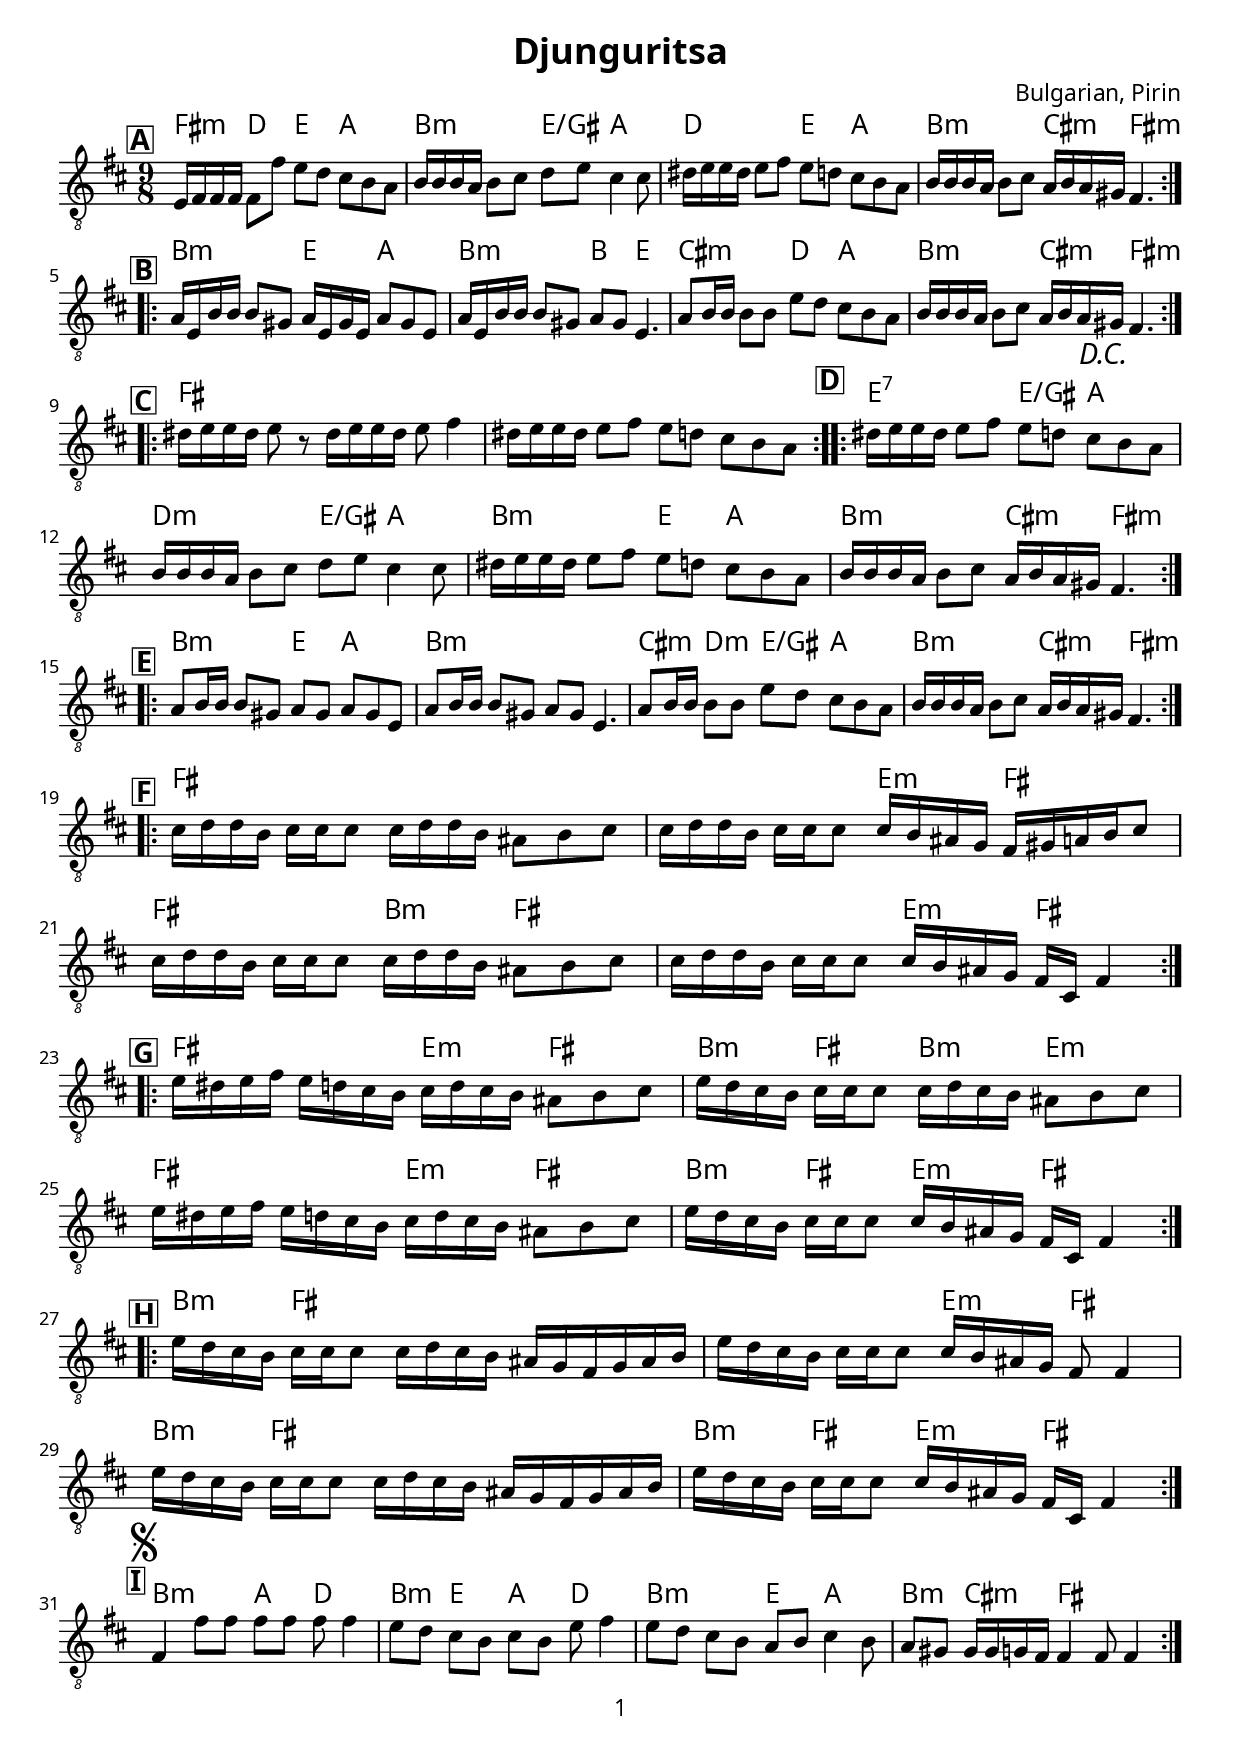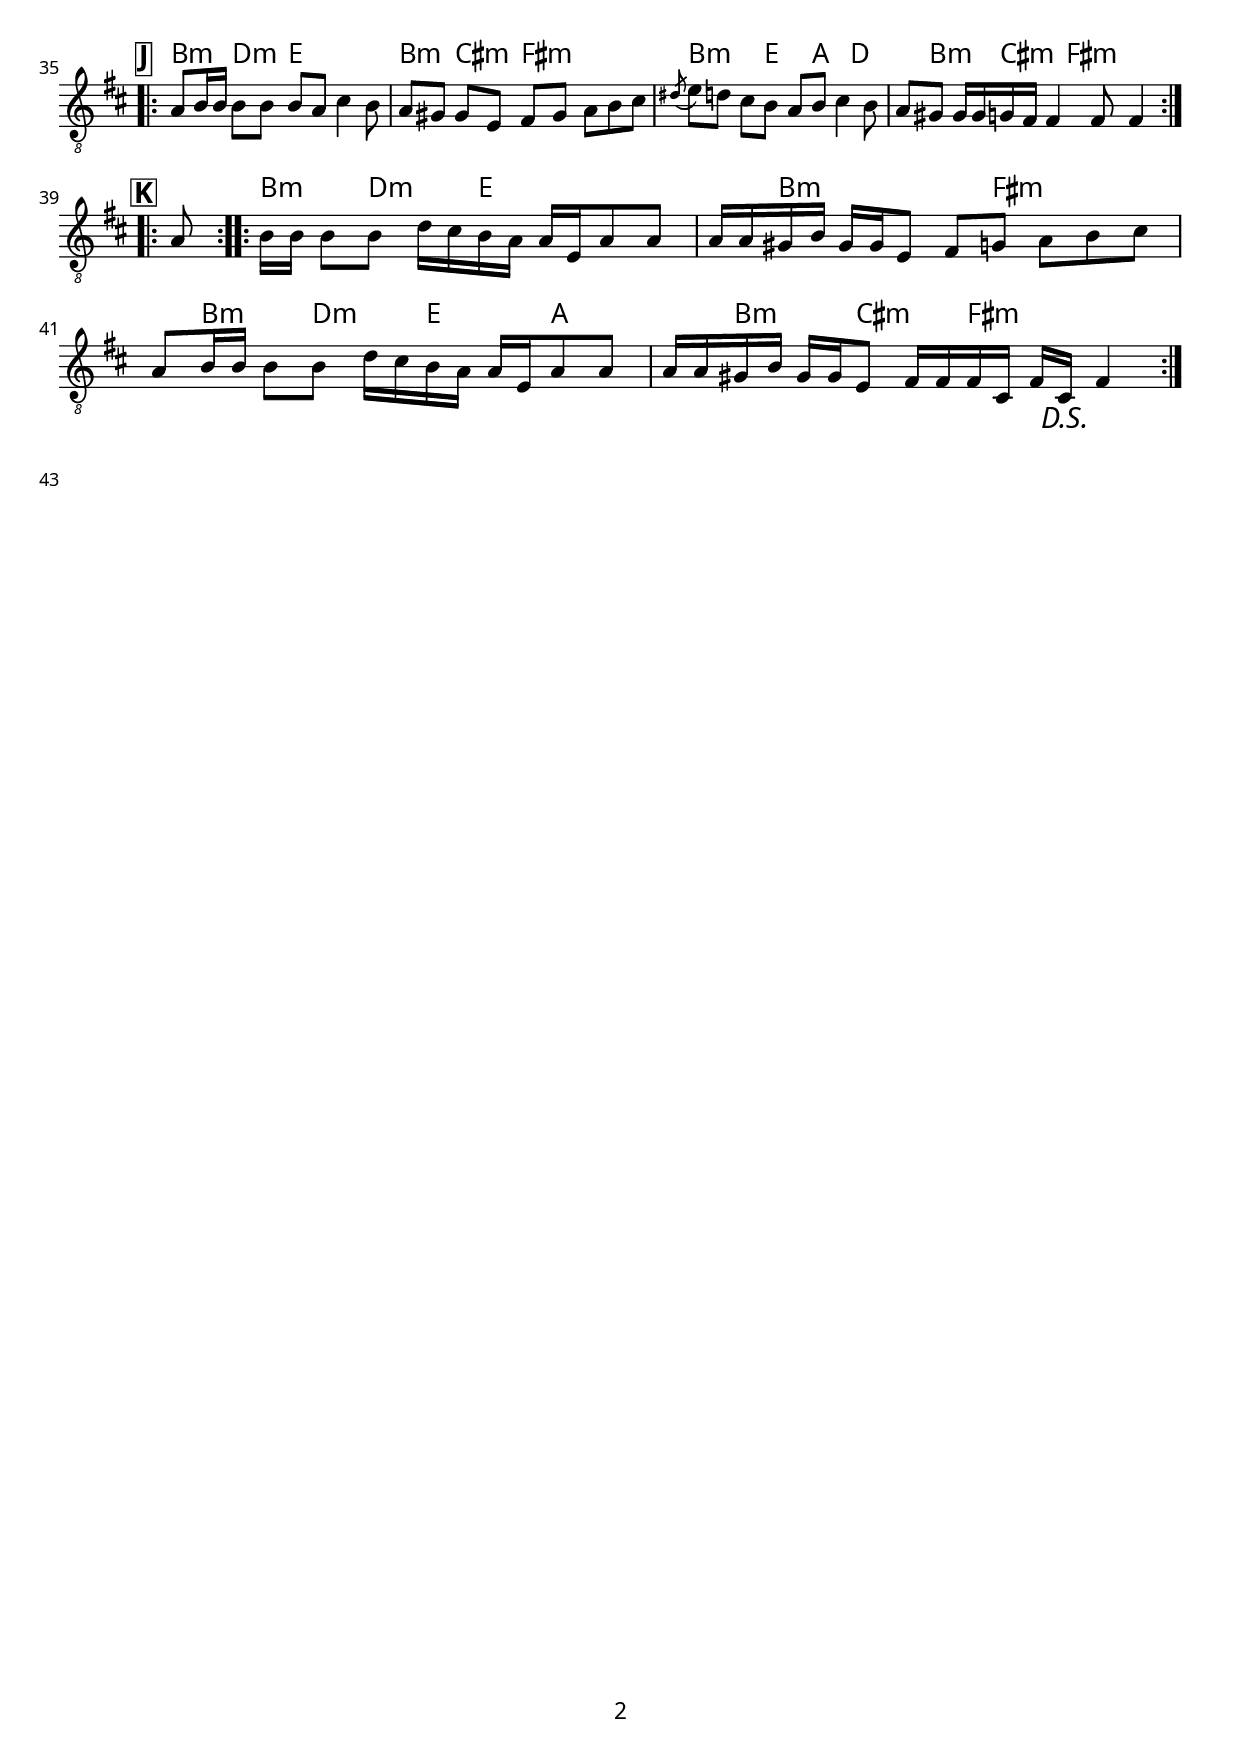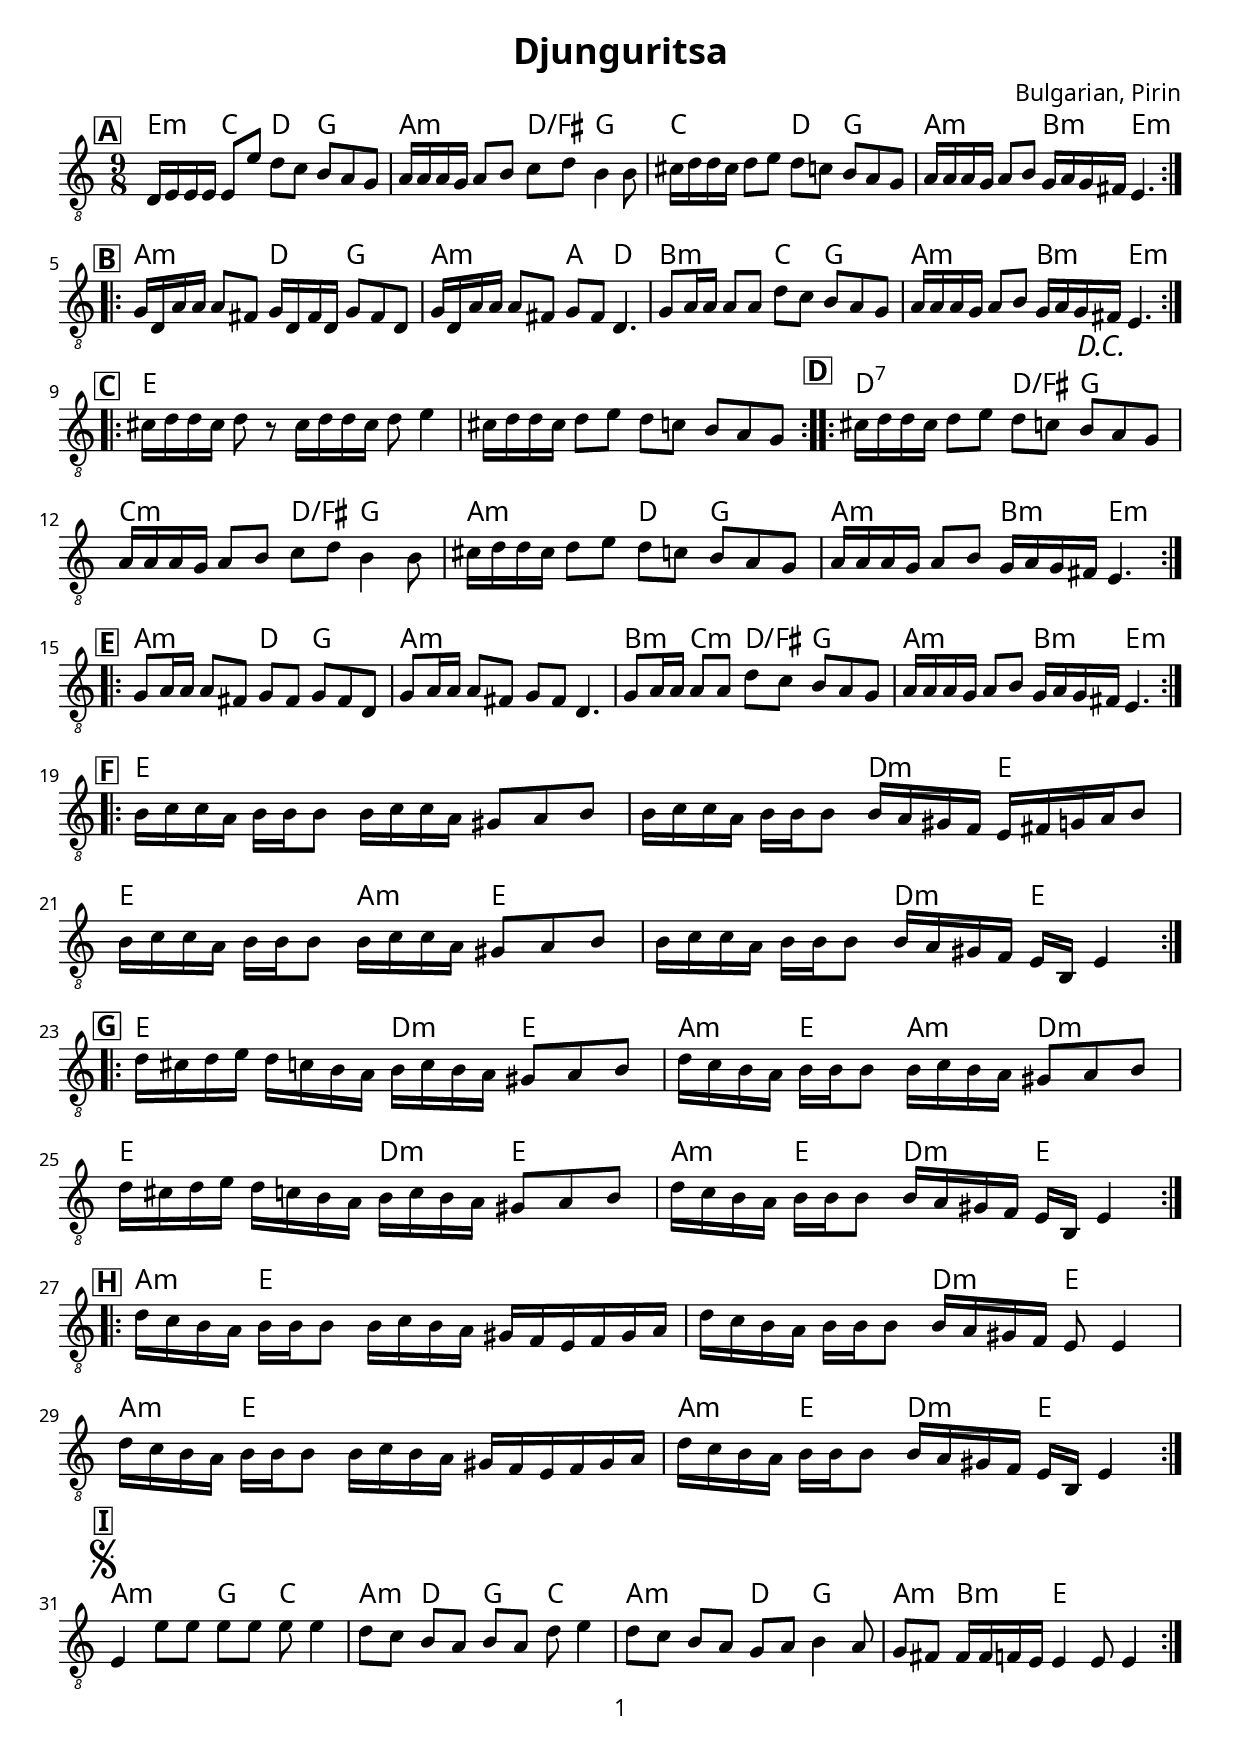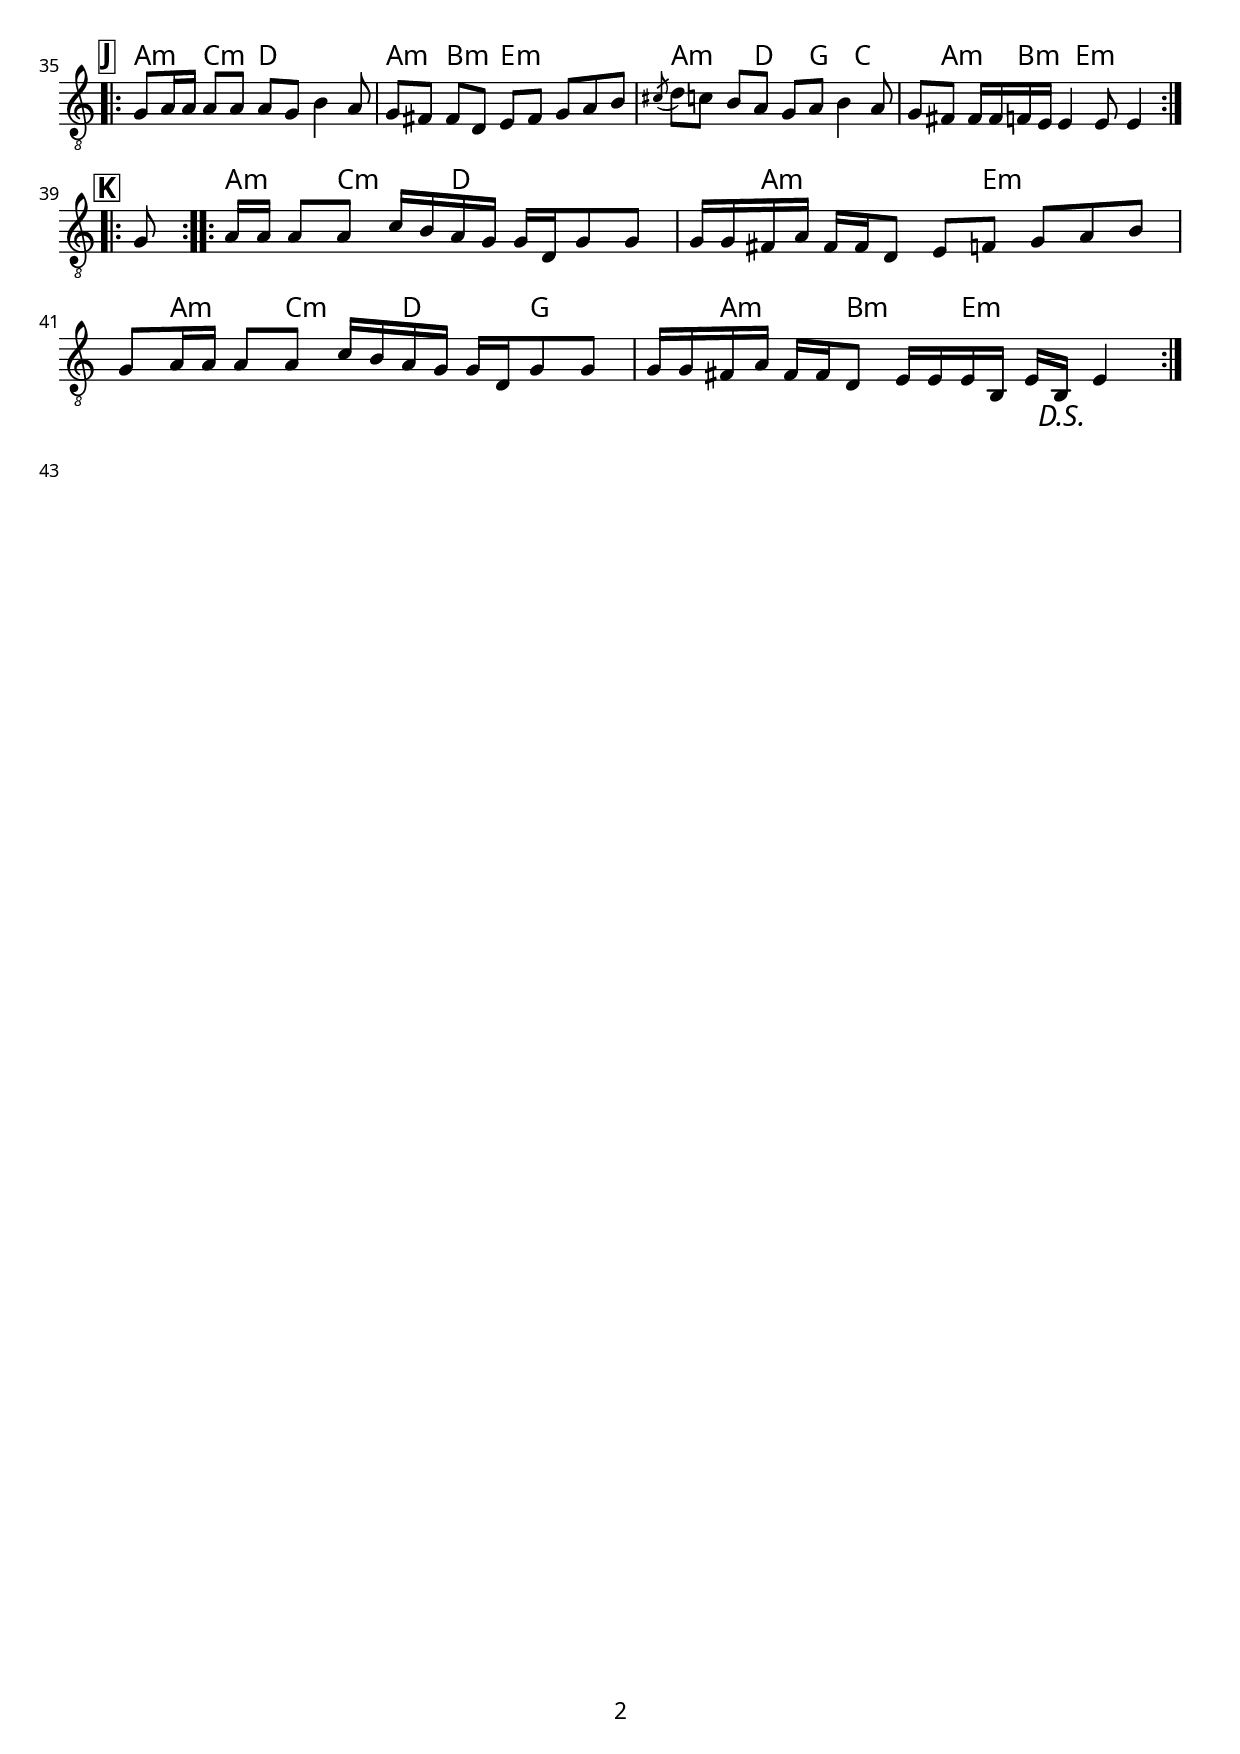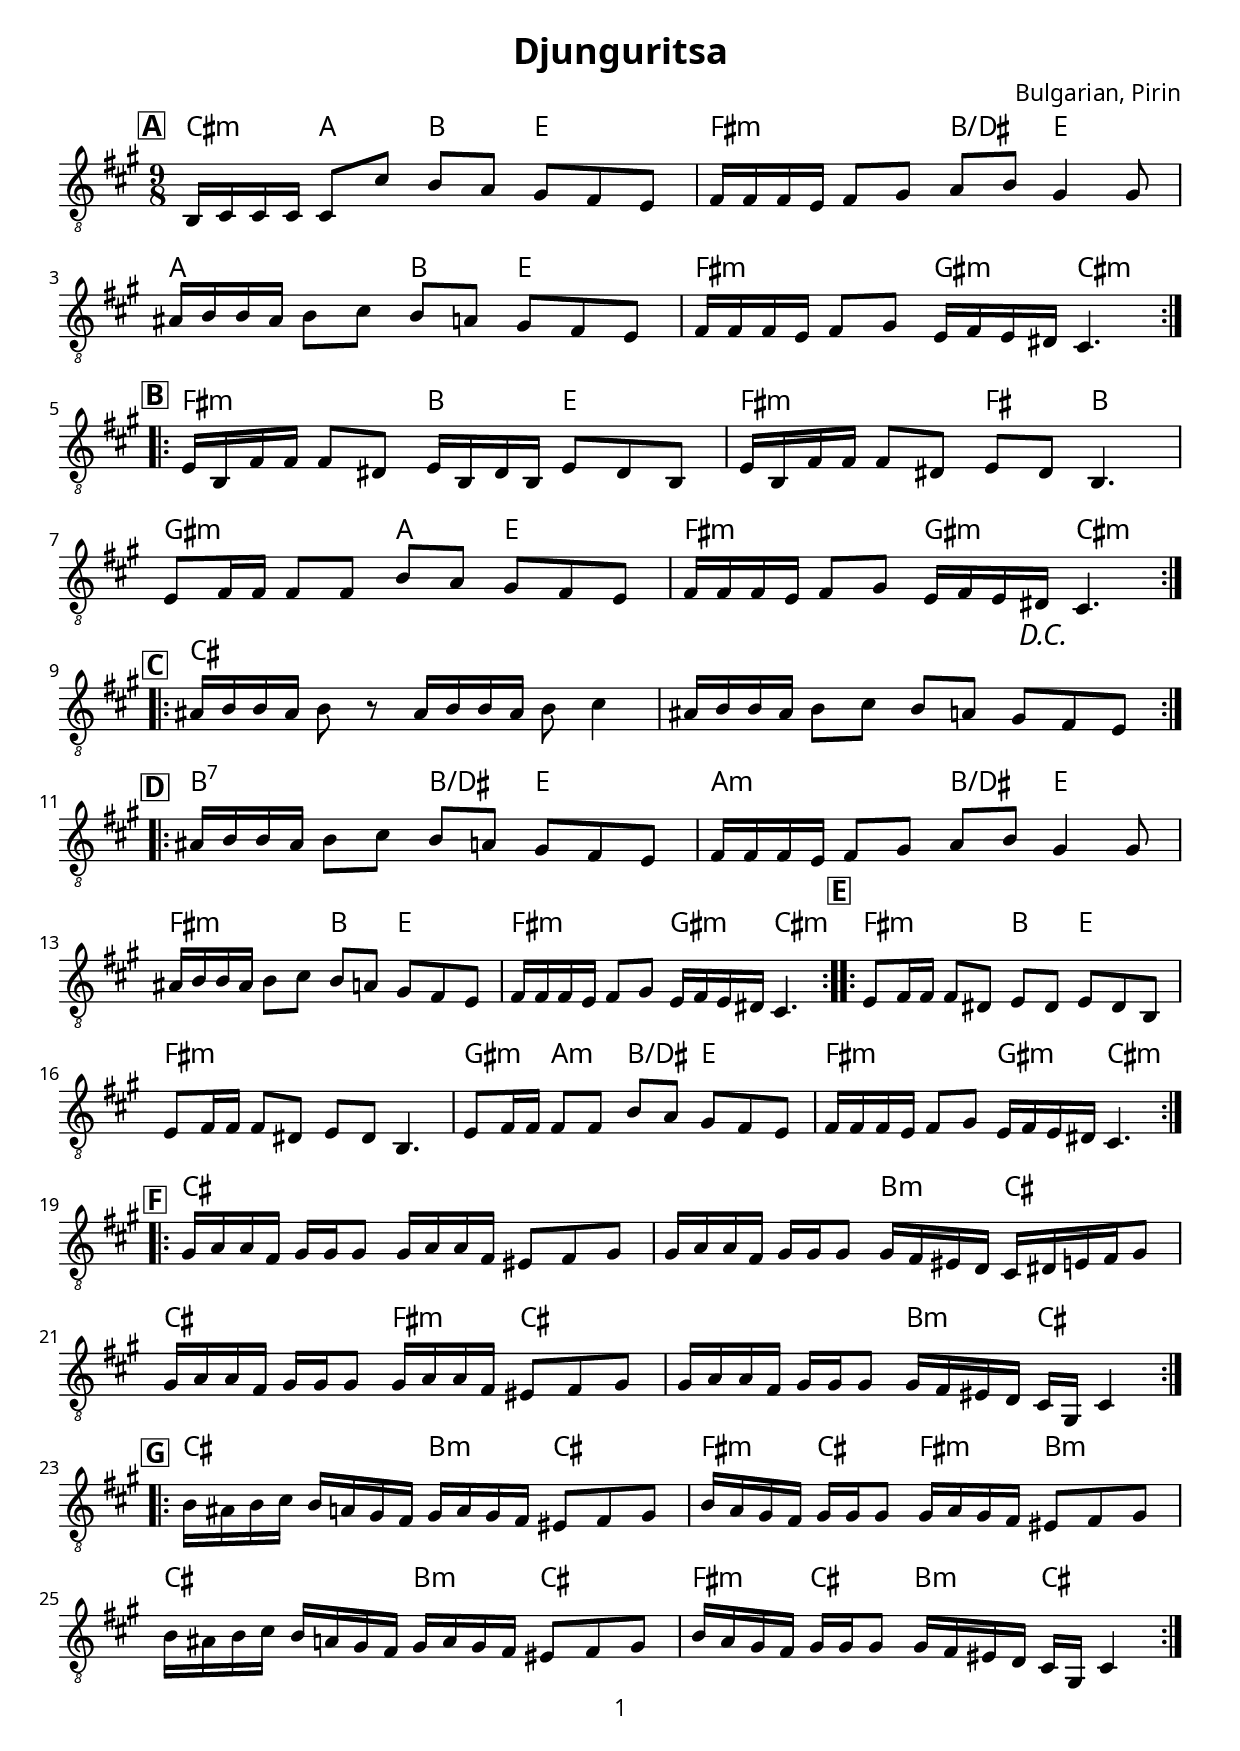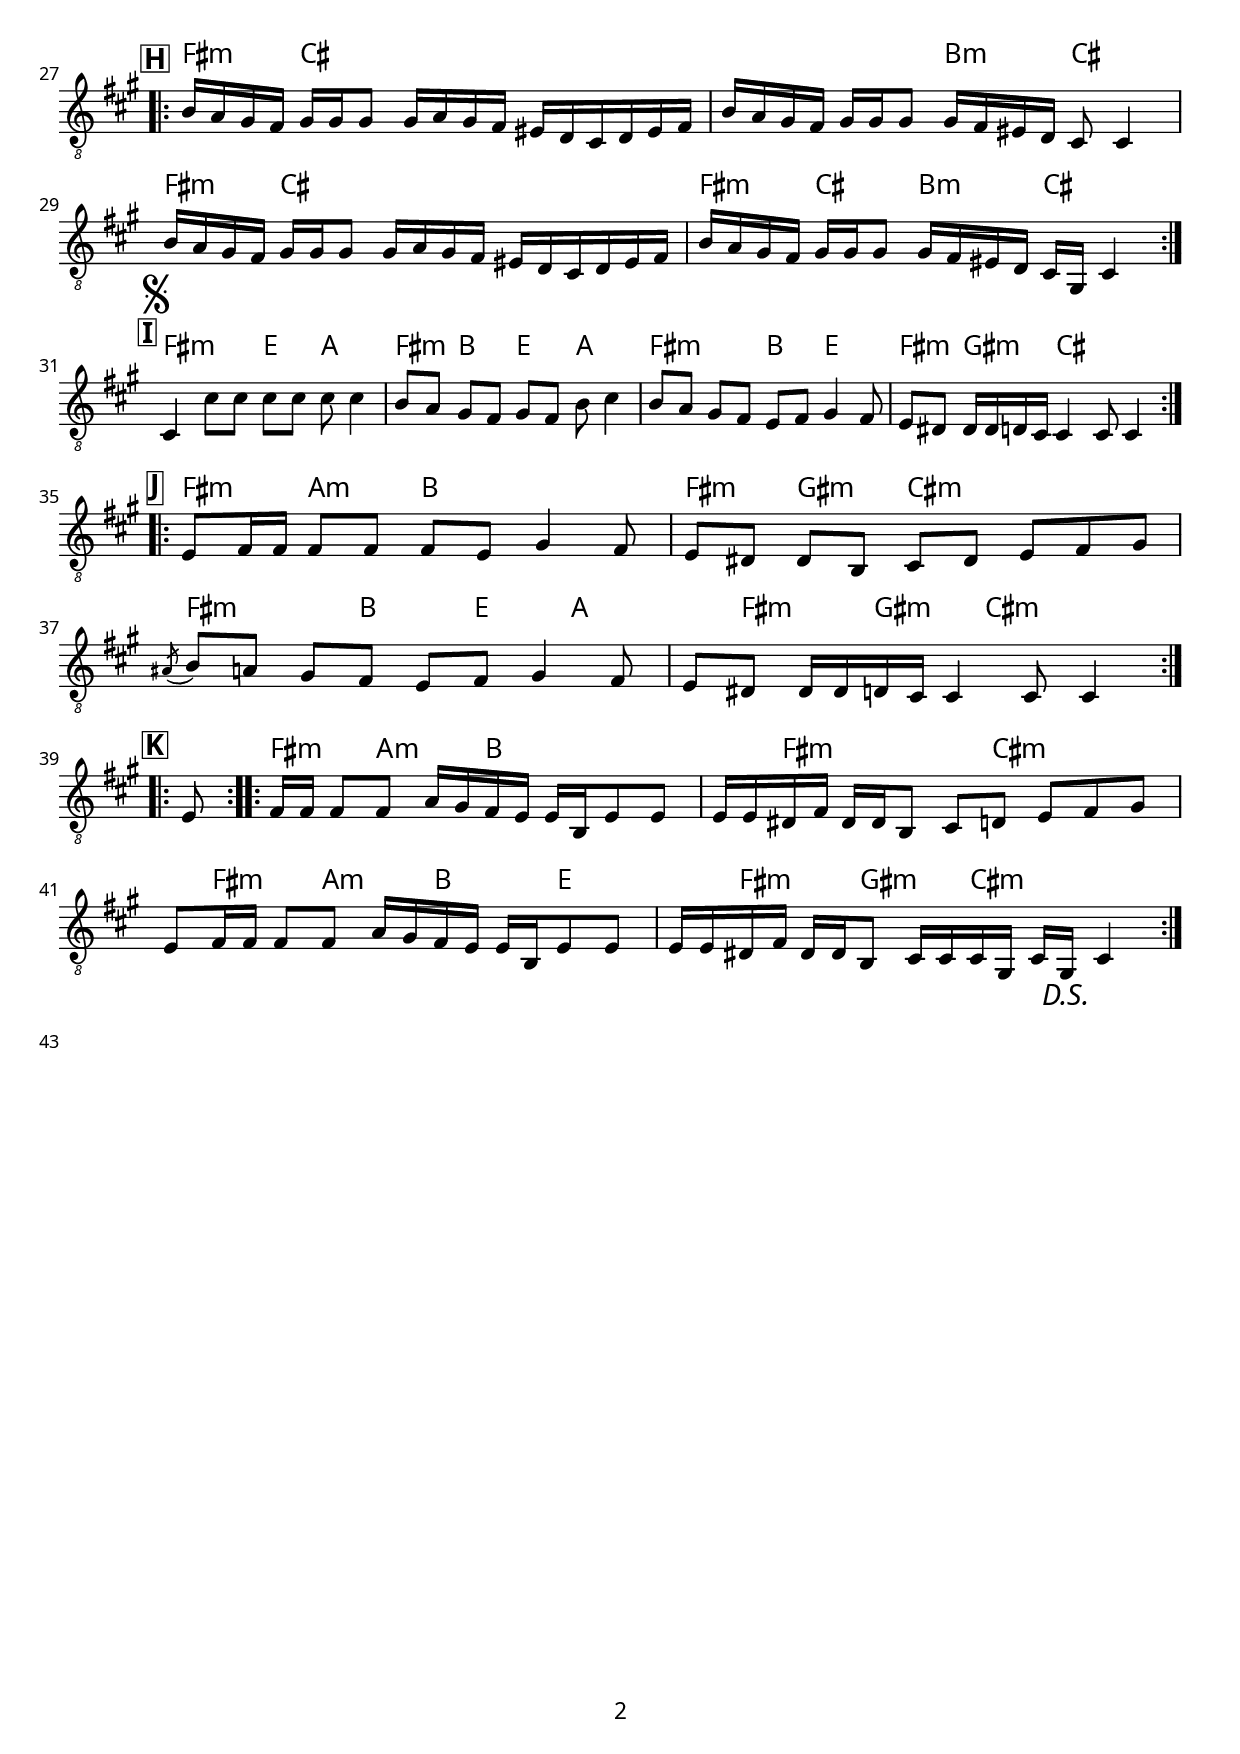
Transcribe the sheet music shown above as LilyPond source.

% {{{ PARAMETRI
  myTitle = "Djunguritsa"
  mySubTitle = "Bulgarian, Pirin"
  myKey = \key c \major
  myTime = \time #'(2 2 2 3) 9/8
  myTempo =  #(ly:make-moment 120 4)
% }}}

% INTESTAZIONE {{{
\version "2.18.2"

\header {
  title = \myTitle
  composer = \mySubTitle
}

\paper{
  print-first-page-number = ##t
  oddHeaderMarkup = \markup \null
  evenHeaderMarkup = \markup \null
  oddFooterMarkup = \markup {
    \fill-line {
      \on-the-fly \print-page-number-check-first
      \fromproperty #'page:page-number-string
    }
  }
  evenFooterMarkup = \oddFooterMarkup
  #(set-global-staff-size 10)
  myStaffSize = #20
  fonts = #(make-pango-font-tree
  "FontAwesome"
  "FontAwesome"
  "FontAwesome"
  (/ myStaffSize 20))
}

global = {
  \myKey
  \numericTimeSignature
  \myTime
  \set Score.markFormatter = #format-mark-box-alphabet
}
\layout { indent = #0 }
fakeBar = {  
  \cadenzaOn
  \once \omit Score.TimeSignature
  \time 1/16
  s16 \bar ""
  \cadenzaOff
  \once \omit Score.TimeSignature
  \time #'(2 2 2 3) 9/8
}
%}}}

% {{{ PARTE A
  temaA = {
    \repeat volta 2 {
      d,16 e e e e8 e' d c b a g | a16 a a g a8 b c d b4 b8 | cis16 d d cis d8 e d c b a g | a16 a a g a8 b g16 a g fis e4.|
    } 
  }

  accordiA = \chordmode{
    \repeat volta 2{
      e4:m c4 d4 g4. | a4:m a4:m d4:/fis g4. | c2 d4 g4. | a2:m b4:m e4.:m |
    }
  }

  accordiAbis = \chordmode{
    \repeat volta 2{
      e1*9/8:m | a2:m b4:m e4.:m | e1*9/8:m | s1*8/9 |
    }
  }
% }}}

% {{{ PARTE B
  temaB = {
    \repeat volta 2 {
      g16 d a' a a8 fis g16 d fis d g8 fis d | g16 d a' a a8 fis g fis d4. |
      g8 a16 a a8 a d8 c b a g | a16 a a g a8 b g16 a g fis 
      \once \override Score.RehearsalMark.direction = #DOWN
      \once \override Score.RehearsalMark.self-alignment-X = #RIGHT  
      \mark \markup { { \lower #1 \italic "D.C."} }  e4. |
    } 
  }

  accordiB = \chordmode{
    \repeat volta 2{
      a2:m d4 g4. | a2:m a4 d4. | b2:m c4 g4. | a2:m b4:m e4.:m |
    }
  }

  accordiBbis = \chordmode{
    \repeat volta 2{
      s1*8/9 | s1*8/9 | s1*8/9 | s1*8/9 | 
    }
  }
% }}}

% {{{ PARTE C
  temaC = {
    \repeat volta 2 {
      cis'16 d d cis d8 r8 cis16 d d cis d8 e4 | cis16 d d cis d8 e8 d8 c8 b a g |
    } 
  }

  accordiC = \chordmode{
    \repeat volta 2{
      e1*9/8 | e1*9/8 | 
    }
  }

  accordiCbis = \chordmode{
    \repeat volta 2{
      s1*8/9 | s1*8/9 |
    }
  }
% }}}

% {{{ PARTE D
  temaD = {
    \repeat volta 2 {
      cis16 d d cis d8 e d c b a g | a16 a a g a8 b c d b4 b8 |
      cis16 d d cis d8 e d c b a g | a16 a a g a8 b g16 a g fis e4. |
    } 
  }

  accordiD = \chordmode{
    \repeat volta 2{
      d2:7 d4:/fis g4. | c2:m d4:/fis g4. | a2:m d4 g4. | a2:m b4:m e4.:m |
    }
  }

  accordiDbis = \chordmode{
    \repeat volta 2{
      s1*8/9 | s1*8/9 | s1*8/9 | s1*8/9 | 
    }
  }
% }}}

% {{{ PARTE E
  temaE = {
    \repeat volta 2 {
      g8 a16 a a8 fis g fis g fis d | g a16 a a8 fis g fis d4. |
      g8 a16 a a8 a d c b a g | a16 a a g a8 b g16 a g fis e4. |
    } 
  }

  accordiE = \chordmode{
    \repeat volta 2{
      a2:m d4 g4. a1*9/8:m b4:m c4:m d4:/fis g4. | a2:m b4:m e4.:m |
    }
  }

  accordiEbis = \chordmode{
    \repeat volta 2{
      e1*9/8:m | e2:m a4 d4. | s1*9/8 | s1*9/8 |
    }
  }
% }}}

% {{{ PARTE F
  temaF = {
    \repeat volta 2 {
      b'16 c c a b b b8 b16 c c a gis8 a b | b16 c c a b b b8 b16 a gis f e fis g a b8 |
      b16 c c a b b b8 b16 c c a gis8 a b | b16 c c a b b b8 b16 a gis f e b e4 |
    } 
  }

  accordiF = \chordmode{
    \repeat volta 2{
      e1*9/8 | e2 d4:m e4. | e2 a4:m e4. | e2 d4:m e4. |
    }
  }
% }}}

% {{{ PARTE G
  temaG = {
    \repeat volta 2 {
      d'16 cis d e d c b a b c b a gis8 a b | d16 c b a b b b8 b16 c b a gis8 a b |
      d16 cis d e d c b a b c b a gis8 a b | d16 c b a b b b8 b16 a gis f e b e4 |
    } 
  }

  accordiG = \chordmode{
    \repeat volta 2{
      e2 d4:m e4. | a4:m e4 a4:m d4.:m |
      e2 d4:m e4. | a4:m e4 d4:m e4. |
    }
  }
% }}}

% {{{ PARTE H
  temaH = {
    \repeat volta 2 {
      d'16 c b a b b b8 b16 c b a gis f e f gis a | d c b a b b b8 b16 a gis f e8 e4 |
      d'16 c b a b b b8 b16 c b a gis f e f gis a | d c b a b b b8 b16 a gis f e16 b e4 |
    } 
  }

  accordiH = \chordmode{
    \repeat volta 2{
      a4:m e2 e4. | e2 d4:m e4. |
      a4:m e2 e4. | a4:m e4 d4:m e4. |
    }
  }
% }}}

% {{{ PARTE I
  temaI = {
    \fakeBar
    \mark \markup { \musicglyph #"scripts.segno" }
    \repeat volta 2 {
      e4 e'8 e e e e e4 | d8 c b a b a d e4 | d8 c b a g a b4 a8 | g fis fis16 fis f e e4 e8 e4 |
    } 
  }

  accordiI = \chordmode{
    \fakeBar
    \repeat volta 2{
      a2:m g4 c4. | a4:m d4 g4 c4. |a2:m d4 g4. | a4:m b4:m e4 e4. |
    }
  }
% }}}

% {{{ PARTE J
  temaJ = {
    \repeat volta 2 {
      g8 a16 a a8 a a g b4 a8 | g fis fis d e fis g a b | 
      \acciaccatura{cis8} d8 c b a g a b4 a8 | g8 fis fis16 fis f e e4 e8 e4 |
    } 
  }

  accordiJ = \chordmode{
    \repeat volta 2{
      a4:m c4:m d4 d4. | a4:m b4:m e4:m e4.:m | a:m d4 g4 c4. | a4:m b4:m e4:m e4.:m |
    }
  }
% }}}

% {{{ PARTE K
  temaK = {
    \repeat volta 2 {
      g8 a16 a a8 a c16 b a g g d g8 g | g16 g fis a fis fis d8 e f g a b |
      g8 a16 a a8 a c16 b a g g d g8 g | g16 g fis a fis fis d8 e16 e e b e b
      \once \override Score.RehearsalMark.direction = #DOWN
      \once \override Score.RehearsalMark.self-alignment-X = #RIGHT  
      \mark \markup { { \lower #1 \italic "D.S."} }  e4 |
    } 
  }

  accordiK = \chordmode{
    \repeat volta 2{
      a4:m c4:m d4 d4. | a2:m e4:m e4.:m | a4:m c4:m d4 g4. | a4:m b4:m e4:m e4.:m |
    }
  }
% }}}

% LYRICS {{{
testoCompleto=\markup { }
% }}}

% SCORE {{{
tema = \relative c' {
  \mark \default
  \temaA \break
  \mark \default
  \temaB \break
  \mark \default
  \temaC
  \mark \default
  \temaD
  \mark \default
  \temaE \break
  \mark \default
  \temaF \break
  \mark \default
  \temaG
  \mark \default
  \temaH \break
  \mark \default
  \temaI \break
  \mark \default
  \temaJ \break
  \mark \default
  \temaK \break
}

chordsPart ={
  \new ChordNames {
    \set chordChanges = ##t
    \accordiA
    \accordiB
    \accordiC
    \accordiD
    \accordiE
    \accordiF
    \accordiG
    \accordiH
    \accordiI
    \accordiJ
    \accordiK
  }
}

temaPart = \new Staff \with {
  instrumentName = ""
  midiInstrument = "piano"
} { \clef "treble_8" \global \tema }

scoreContent = << 
  \chordsPart
  \temaPart
>>
%}}}

% {{{ BOOKS
  \book{
    \bookOutputSuffix "C"
    \score {
      \scoreContent
      \layout {}
      \midi { \context { \Score tempoWholesPerMinute = #(ly:make-moment 190 4) } }
    }
    \testoCompleto
  }

  \book{
    \bookOutputSuffix "Bb"
    \score { \transpose c d {\scoreContent} }
    \testoCompleto
  }

  \book{
    \bookOutputSuffix "Eb"
    \score { \transpose ees c { \scoreContent } }
    \testoCompleto
  }
% }}}
